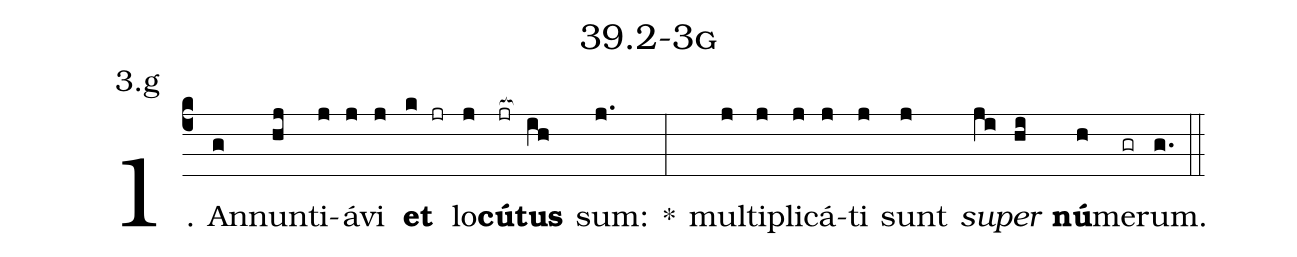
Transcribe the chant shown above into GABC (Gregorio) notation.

name: 39.2-3g;
annotation: 3.g;
%%
(c4)1. An(g)nun(hj)ti(j)á(j)vi(j) <b>et</b>(k jr) lo(j)<b>cú</b>(jr[ocb:1{])<b>tus</b>(ih[ocb:0}]) sum:(j.) *(:) mul(j)ti(j)pli(j)cá(j)ti(j) sunt(j) <i>su</i>(ji)<i>per</i>(hi) <b>nú</b>(h)me(gr)rum.(g.) (::)


%E(j) u(j) o(ji) u(hi) a(h) e.(g.) (::)
